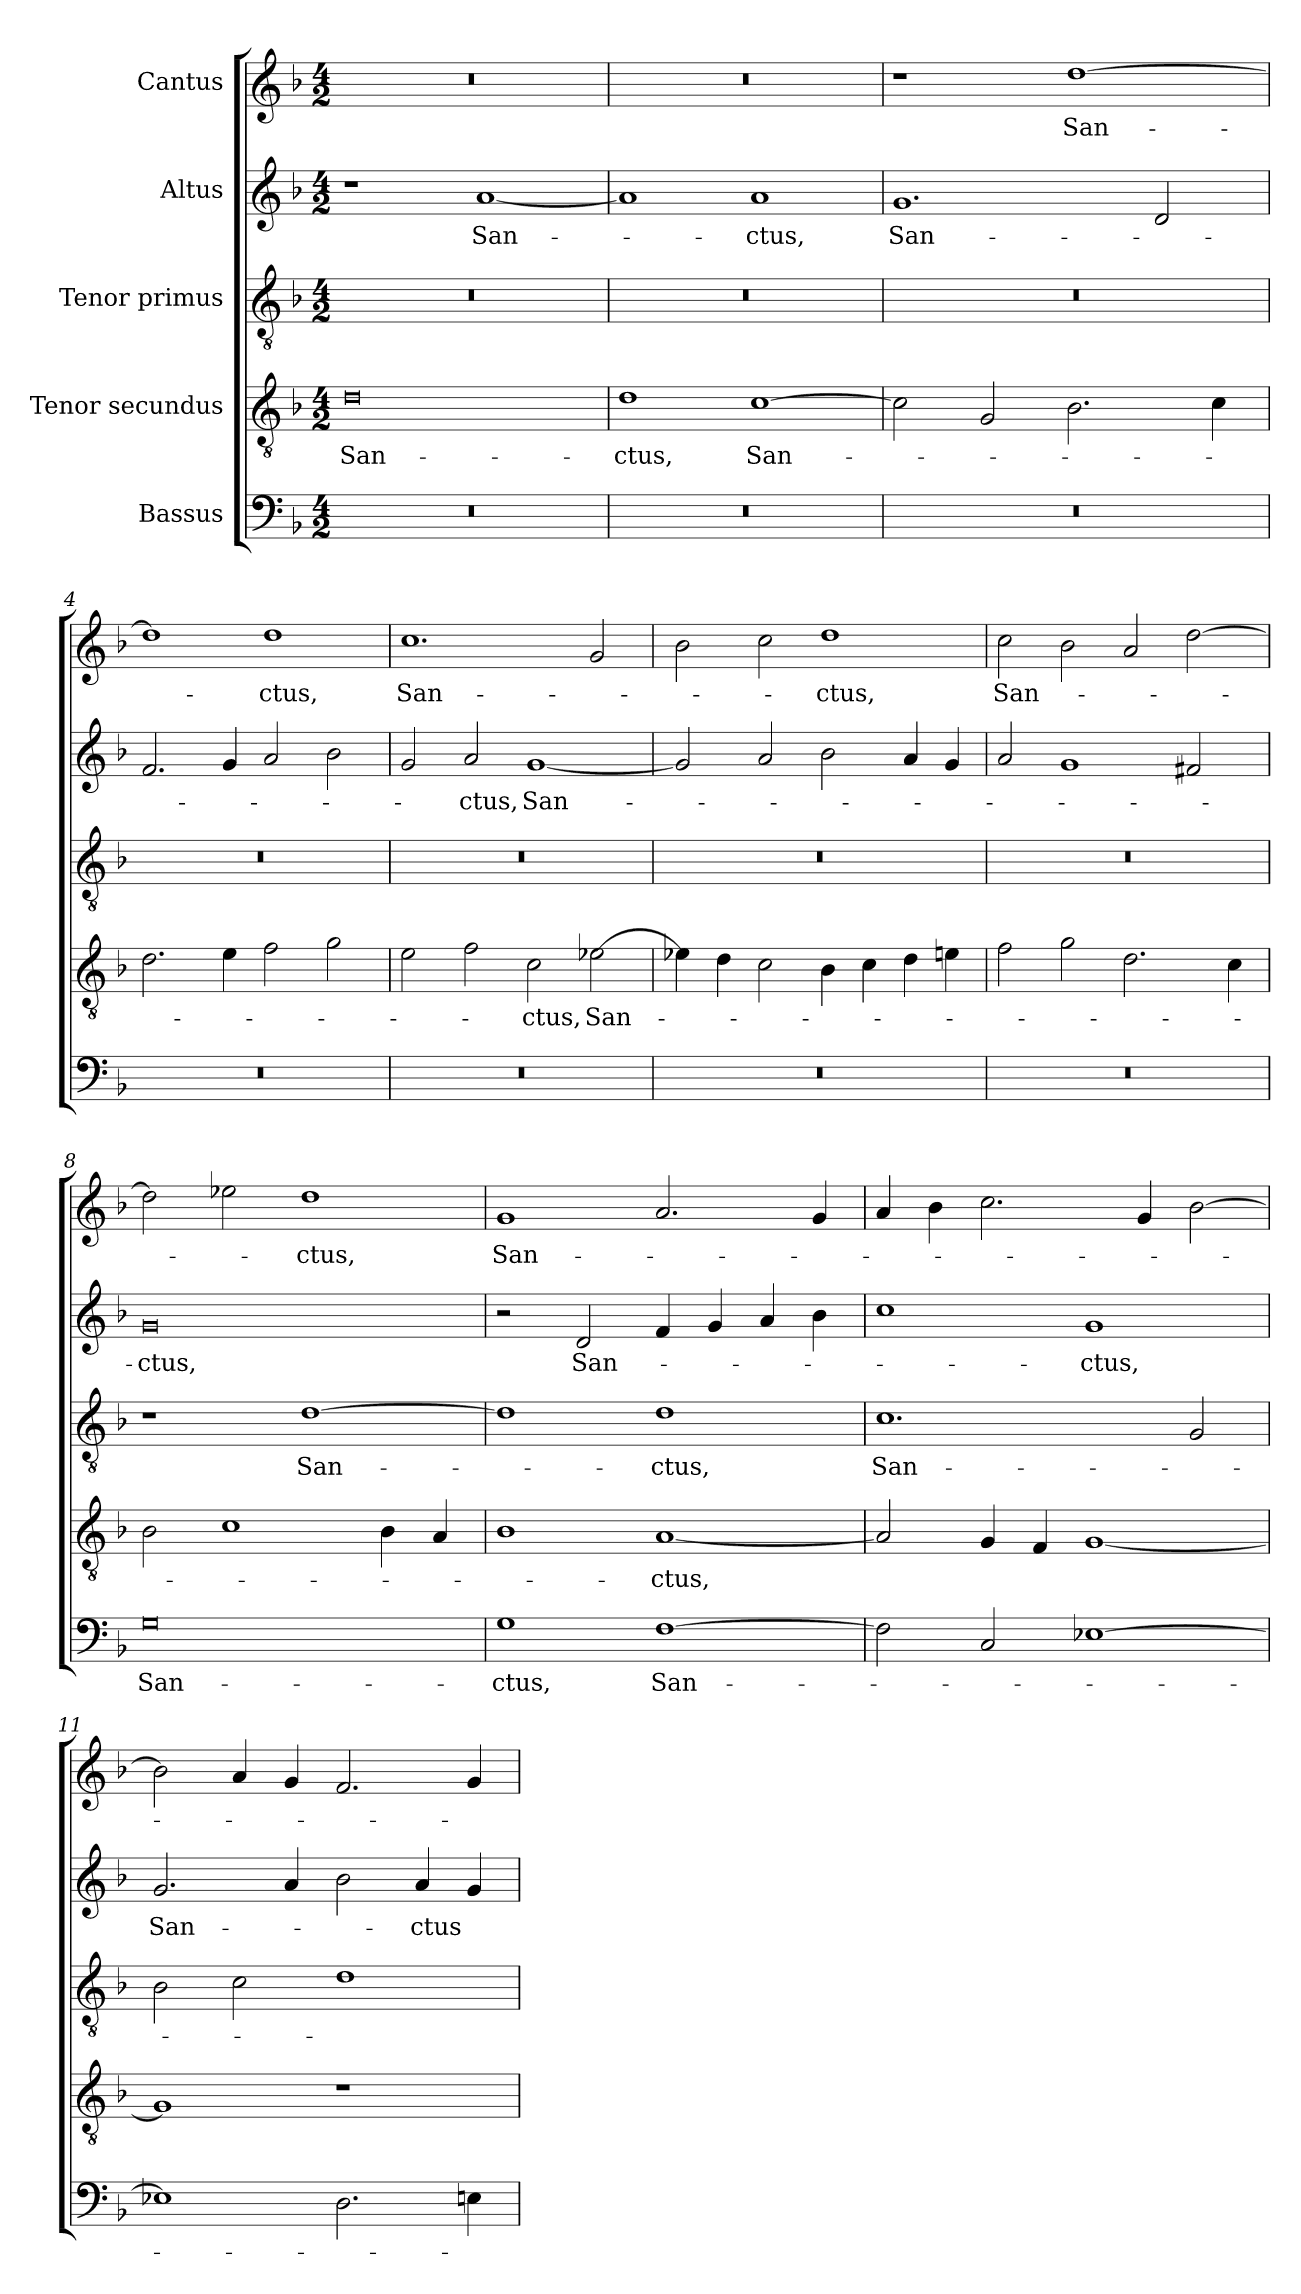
**kern	**text	**kern	**text	**kern	**text	**kern	**text	**kern	**text
*part5	*part5	*part4	*part4	*part3	*part3	*part2	*part2	*part1	*part1
*staff5	*staff5	*staff4	*staff4	*staff3	*staff3	*staff2	*staff2	*staff1	*staff1
*I"Bassus	*	*I"Tenor secundus	*	*I"Tenor primus	*	*I"Altus	*	*I"Cantus	*
*clefF4	*	*clefGv2	*	*clefGv2	*	*clefG2	*	*clefG2	*
*k[b-]	*	*k[b-]	*	*k[b-]	*	*k[b-]	*	*k[b-]	*
*M4/2	*	*M4/2	*	*M4/2	*	*M4/2	*	*M4/2	*
=1	=1	=1	=1	=1	=1	=1	=1	=1	=1
0r	.	0d\	San-	0r	.	1r	.	0r	.
.	.	.	.	.	.	[1a/	San-	.	.
=2	=2	=2	=2	=2	=2	=2	=2	=2	=2
0r	.	1d\	-ctus,	0r	.	1a/]	.	0r	.
.	.	[1c\	San-	.	.	1a/	-ctus,	.	.
=3	=3	=3	=3	=3	=3	=3	=3	=3	=3
0r	.	2c\]	.	0r	.	1.g/	San-	1r	.
.	.	2G/	.	.	.	.	.	.	.
.	.	2.B-\	.	.	.	.	.	[1dd\	San-
.	.	.	.	.	.	2d/	.	.	.
.	.	4c\	.	.	.	.	.	.	.
=4	=4	=4	=4	=4	=4	=4	=4	=4	=4
0r	.	2.d\	.	0r	.	2.f/	.	1dd\]	.
.	.	4e\	.	.	.	4g/	.	.	.
.	.	2f\	.	.	.	2a/	.	1dd\	-ctus,
.	.	2g\	.	.	.	2b-\	.	.	.
=5	=5	=5	=5	=5	=5	=5	=5	=5	=5
0r	.	2e\	.	0r	.	2g/	.	1.cc\	San-
.	.	2f\	.	.	.	2a/	-ctus,	.	.
.	.	2c\	-ctus,	.	.	[1g/	San-	.	.
.	.	[2e-X\	San-	.	.	.	.	2g/	.
=6	=6	=6	=6	=6	=6	=6	=6	=6	=6
0r	.	4e-X\]	.	0r	.	2g/]	.	2b-\	.
.	.	4d\	.	.	.	.	.	.	.
.	.	2c\	.	.	.	2a/	.	2cc\	.
.	.	4B-\	.	.	.	2b-\	.	1dd\	-ctus,
.	.	4c\	.	.	.	.	.	.	.
.	.	4d\	.	.	.	4a/	.	.	.
.	.	4en\	.	.	.	4g/	.	.	.
=7	=7	=7	=7	=7	=7	=7	=7	=7	=7
0r	.	2f\	.	0r	.	2a/	.	2cc\	San-
.	.	2g\	.	.	.	1g/	.	2b-\	.
.	.	2.d\	.	.	.	.	.	2a/	.
.	.	.	.	.	.	2f#X/	.	[2dd\	.
.	.	4c\	.	.	.	.	.	.	.
=8	=8	=8	=8	=8	=8	=8	=8	=8	=8
0G\	San-	2B-\	.	1r	.	0g/	-ctus,	2dd\]	.
.	.	1c\	.	.	.	.	.	2ee-X\	.
.	.	.	.	[1d\	San-	.	.	1dd\	-ctus,
.	.	4B-\	.	.	.	.	.	.	.
.	.	4A/	.	.	.	.	.	.	.
=9	=9	=9	=9	=9	=9	=9	=9	=9	=9
1G\	-ctus,	1B-\	.	1d\]	.	2r	.	1g/	San-
.	.	.	.	.	.	2d/	San-	.	.
[1F\	San-	[1A/	-ctus,	1d\	-ctus,	4f/	.	2.a/	.
.	.	.	.	.	.	4g/	.	.	.
.	.	.	.	.	.	4a/	.	.	.
.	.	.	.	.	.	4b-\	.	4g/	.
=10	=10	=10	=10	=10	=10	=10	=10	=10	=10
2F\]	.	2A/]	.	1.c\	San-	1cc\	.	4a/	.
.	.	.	.	.	.	.	.	4b-\	.
2C/	.	4G/	.	.	.	.	.	2.cc\	.
.	.	4F/	.	.	.	.	.	.	.
[1E-X\	.	[1G/	.	.	.	1g/	-ctus,	.	.
.	.	.	.	.	.	.	.	4g/	.
.	.	.	.	2G/	.	.	.	[2b-\	.
=11	=11	=11	=11	=11	=11	=11	=11	=11	=11
1E-X\]	.	1G/]	.	2B-\	.	2.g/	San-	2b-\]	.
.	.	.	.	2c\	.	.	.	4a/	.
.	.	.	.	.	.	4a/	.	4g/	.
2.D\	.	1r	.	1d\	.	2b-\	.	2.f/	.
.	.	.	.	.	.	4a/	-ctus	.	.
4En\	.	.	.	.	.	4g/	.	4g/	.
=	=	=	=	=	=	=	=	=	=
*-	*-	*-	*-	*-	*-	*-	*-	*-	*-
